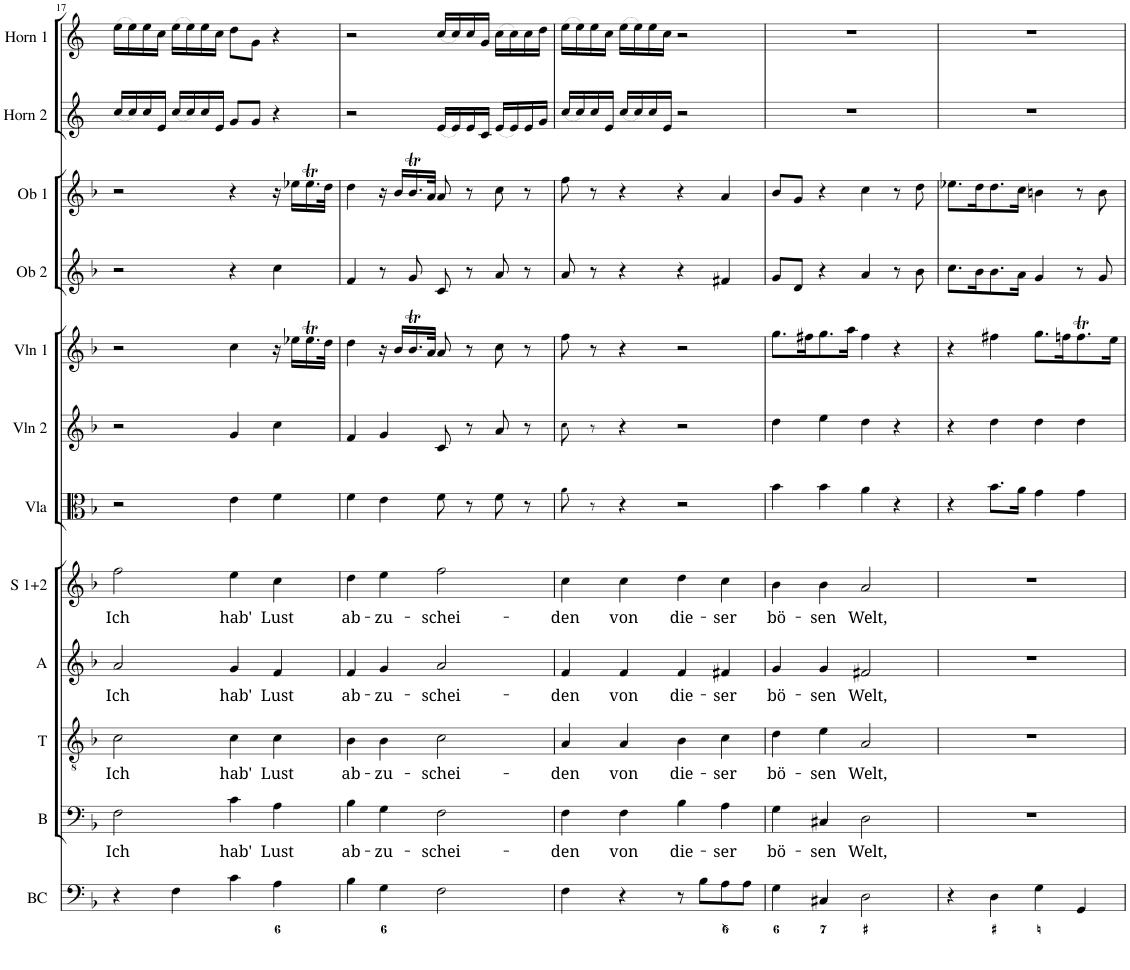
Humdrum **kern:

**kern	**kern	**text	**kern	**text	**kern	**text	**kern	**text	**kern	**kern	**kern	**kern	**kern	**kern	**kern
*part12	*part11	*part11	*part10	*part10	*part9	*part9	*part8	*part8	*part7	*part6	*part5	*part4	*part3	*part2	*part1
*staff12	*staff11	*staff11	*staff10	*staff10	*staff9	*staff9	*staff8	*staff8	*staff7	*staff6	*staff5	*staff4	*staff3	*staff2	*staff1
*I"Basso continuo	*I"Bass	*	*I"Tenor	*	*I"Alt	*	*I"Sopran 1+2	*	*I"Viola	*I"Violine 2	*I"Violine 1	*I"Oboe 2	*I"Oboe 1	*I"Horn in F 2	*I"Horn in F 1
*I'BC	*I'B	*	*I'T	*	*I'A	*	*I'S 1+2	*	*I'Vla	*I'Vln 2	*I'Vln 1	*I'Ob 2	*I'Ob 1	*I'Horn 2	*I'Horn 1
!!LO:PB:g=z
*clefF4	*clefF4	*	*clefGv2	*	*clefG2	*	*clefG2	*	*clefC3	*clefG2	*clefG2	*clefG2	*clefG2	*clefG2	*clefG2
*Trd7c12	*	*	*	*	*	*	*	*	*	*	*	*	*	*Trd4c7	*Trd4c7
*k[b-]	*k[b-]	*	*k[b-]	*	*k[b-]	*	*k[b-]	*	*k[b-]	*k[b-]	*k[b-]	*k[b-]	*k[b-]	*k[]	*k[]
*M4/4	*M4/4	*	*M4/4	*	*M4/4	*	*M4/4	*	*M4/4	*M4/4	*M4/4	*M4/4	*M4/4	*M4/4	*M4/4
*met(c)	*met(c)	*	*met(c)	*	*met(c)	*	*met(c)	*	*met(c)	*met(c)	*met(c)	*met(c)	*met(c)	*met(c)	*met(c)
=17	=17	=17	=17	=17	=17	=17	=17	=17	=17	=17	=17	=17	=17	=17	=17
!	!	!LO:LY:b	!	!LO:LY:b	!	!LO:LY:b	!	!LO:LY:b	!	!	!	!	!	!	!
4r	2F\	Ich	2c\	Ich	2a/	Ich	2ff\	Ich	2r	2r	2r	2r	2r	(<16cc/LL	(>16ee\LL
.	.	.	.	.	.	.	.	.	.	.	.	.	.	16cc/)	16ee\)
.	.	.	.	.	.	.	.	.	.	.	.	.	.	16cc/	16ee\
.	.	.	.	.	.	.	.	.	.	.	.	.	.	16e/JJ	16cc\JJ
4F\	.	.	.	.	.	.	.	.	.	.	.	.	.	(<16cc/LL	(>16ee\LL
.	.	.	.	.	.	.	.	.	.	.	.	.	.	16cc/)	16ee\)
.	.	.	.	.	.	.	.	.	.	.	.	.	.	16cc/	16ee\
.	.	.	.	.	.	.	.	.	.	.	.	.	.	16e/JJ	16cc\JJ
!	!	!LO:LY:b	!	!LO:LY:b	!	!LO:LY:b	!	!LO:LY:b	!	!	!	!	!	!	!
4c\	4c\	hab'	4c\	hab'	4g/	hab'	4ee\	hab'	4e\	4g/	4cc\	4r	4r	8g/L	8dd\L
.	.	.	.	.	.	.	.	.	.	.	.	.	.	8g/J	8g\J
!	!	!LO:LY:b	!	!LO:LY:b	!	!LO:LY:b	!	!LO:LY:b	!	!	!	!	!	!	!
4A\	4A\	Lust	4c\	Lust	4f/	Lust	4cc\	Lust	4f\	4cc\	16r	4cc\	16r	4r	4r
.	.	.	.	.	.	.	.	.	.	.	16ee-X\LL	.	16ee-X\LL	.	.
.	.	.	.	.	.	.	.	.	.	.	16.ee-T\	.	16.ee-T\	.	.
.	.	.	.	.	.	.	.	.	.	.	32dd\JJk	.	32dd\JJk	.	.
=18	=18	=18	=18	=18	=18	=18	=18	=18	=18	=18	=18	=18	=18	=18	=18
!	!	!LO:LY:b	!	!LO:LY:b	!	!LO:LY:b	!	!LO:LY:b	!	!	!	!	!	!	!
4B-\	4B-\	ab-	4B-\	ab-	4f/	ab-	4dd\	ab-	4f\	4f/	4dd\	4f/	4dd\	2r	2r
!	!	!LO:LY:b	!	!LO:LY:b	!	!LO:LY:b	!	!LO:LY:b	!	!	!	!	!	!	!
4G\	4G\	-zu-	4B-\	-zu-	4g/	-zu-	4ee\	-zu-	4e\	4g/	16r	8r	16r	.	.
.	.	.	.	.	.	.	.	.	.	.	16b-/LL	.	16b-/LL	.	.
.	.	.	.	.	.	.	.	.	.	.	16.b-T/	8g/	16.b-T/	.	.
.	.	.	.	.	.	.	.	.	.	.	32a/JJk	.	32a/JJk	.	.
!	!	!LO:LY:b	!	!LO:LY:b	!	!LO:LY:b	!	!LO:LY:b	!	!	!	!	!	!	!
2F\	2F\	-schei-	2c\	-schei-	2a/	-schei-	2ff\	-schei-	8f\	8c/	8a/	8c/	8a/	(<16e/LL	(<16cc/LL
.	.	.	.	.	.	.	.	.	.	.	.	.	.	16e/)	16cc/)
.	.	.	.	.	.	.	.	.	8r	8r	8r	8r	8r	16e/	16cc/
.	.	.	.	.	.	.	.	.	.	.	.	.	.	16c/JJ	16g/JJ
.	.	.	.	.	.	.	.	.	8f\	8a/	8cc\	8a/	8cc\	(<16e/LL	(>16cc\LL
.	.	.	.	.	.	.	.	.	.	.	.	.	.	16e/)	16cc\)
.	.	.	.	.	.	.	.	.	8r	8r	8r	8r	8r	16e/	16cc\
.	.	.	.	.	.	.	.	.	.	.	.	.	.	16g/JJ	16dd\JJ
=19	=19	=19	=19	=19	=19	=19	=19	=19	=19	=19	=19	=19	=19	=19	=19
!	!	!LO:LY:b	!	!LO:LY:b	!	!LO:LY:b	!	!LO:LY:b	!	!	!	!	!	!	!
4F\	4F\	-den	4A/	-den	4f/	-den	4cc\	-den	8a!\	8cc!\	8ff\	8a/	8ff\	(<16cc/LL	(>16ee\LL
.	.	.	.	.	.	.	.	.	.	.	.	.	.	16cc/)	16ee\)
.	.	.	.	.	.	.	.	.	8r	8r	8r	8r	8r	16cc/	16ee\
.	.	.	.	.	.	.	.	.	.	.	.	.	.	16e/JJ	16cc\JJ
!	!	!LO:LY:b	!	!LO:LY:b	!	!LO:LY:b	!	!LO:LY:b	!	!	!	!	!	!	!
4r	4F\	von	4A/	von	4f/	von	4cc\	von	4r	4r	4r	4r	4r	(<16cc/LL	(>16ee\LL
.	.	.	.	.	.	.	.	.	.	.	.	.	.	16cc/)	16ee\)
.	.	.	.	.	.	.	.	.	.	.	.	.	.	16cc/	16ee\
.	.	.	.	.	.	.	.	.	.	.	.	.	.	16e/JJ	16cc\JJ
!	!	!LO:LY:b	!	!LO:LY:b	!	!LO:LY:b	!	!LO:LY:b	!	!	!	!	!	!	!
8r	4B-\	die-	4B-\	die-	4f/	die-	4dd\	die-	2r	2r	2r	4r	4r	2r	2r
8B-\L	.	.	.	.	.	.	.	.	.	.	.	.	.	.	.
!	!	!LO:LY:b	!	!LO:LY:b	!	!LO:LY:b	!	!LO:LY:b	!	!	!	!	!	!	!
8A\	4A\	-ser	4c\	-ser	4f#X/	-ser	4cc\	-ser	.	.	.	4f#X/	4a/	.	.
8A\J	.	.	.	.	.	.	.	.	.	.	.	.	.	.	.
=20	=20	=20	=20	=20	=20	=20	=20	=20	=20	=20	=20	=20	=20	=20	=20
!	!	!LO:LY:b	!	!LO:LY:b	!	!LO:LY:b	!	!LO:LY:b	!	!	!	!	!	!	!
4G\	4G\	bö-	4d\	bö-	4g/	bö-	4b-\	bö-	4b-\	4dd\	8.gg\L	8g/L	8b-/L	1r	1r
.	.	.	.	.	.	.	.	.	.	.	.	8d/J	8g/J	.	.
.	.	.	.	.	.	.	.	.	.	.	16ff#X\K	.	.	.	.
!	!	!LO:LY:b	!	!LO:LY:b	!	!LO:LY:b	!	!LO:LY:b	!	!	!	!	!	!	!
4C#X/	4C#X/	-sen	4e\	-sen	4g/	-sen	4b-\	-sen	4b-\	4ee\	8.gg\	4r	4r	.	.
.	.	.	.	.	.	.	.	.	.	.	16aa\Jk	.	.	.	.
!	!	!LO:LY:b	!	!LO:LY:b	!	!LO:LY:b	!	!LO:LY:b	!	!	!	!	!	!	!
2D\	2D\	Welt,	2A/	Welt,	2f#X/	Welt,	2a/	Welt,	4a\	4dd\	4ff#\	4a/	4cc\	.	.
.	.	.	.	.	.	.	.	.	4r	4r	4r	8r	8r	.	.
.	.	.	.	.	.	.	.	.	.	.	.	8b-\	8dd\	.	.
=21	=21	=21	=21	=21	=21	=21	=21	=21	=21	=21	=21	=21	=21	=21	=21
4r	1r	.	1r	.	1r	.	1r	.	4r	4r	4r	8.cc\L	8.ee-X\L	1r	1r
.	.	.	.	.	.	.	.	.	.	.	.	16b-\K	16dd\K	.	.
4D\	.	.	.	.	.	.	.	.	8.b-\L	4dd\	4ff#X\	8.b-\	8.dd\	.	.
.	.	.	.	.	.	.	.	.	16a\Jk	.	.	16a\Jk	16cc\Jk	.	.
4G\	.	.	.	.	.	.	.	.	4g\	4dd\	8.gg\L	4g/	4bn\	.	.
.	.	.	.	.	.	.	.	.	.	.	16ffn\K	.	.	.	.
4GG/	.	.	.	.	.	.	.	.	4g\	4dd\	8.ffT\	8r	8r	.	.
.	.	.	.	.	.	.	.	.	.	.	.	8g/	8b\	.	.
.	.	.	.	.	.	.	.	.	.	.	16ee\Jk	.	.	.	.
=	=	=	=	=	=	=	=	=	=	=	=	=	=	=	=
*-	*-	*-	*-	*-	*-	*-	*-	*-	*-	*-	*-	*-	*-	*-	*-
